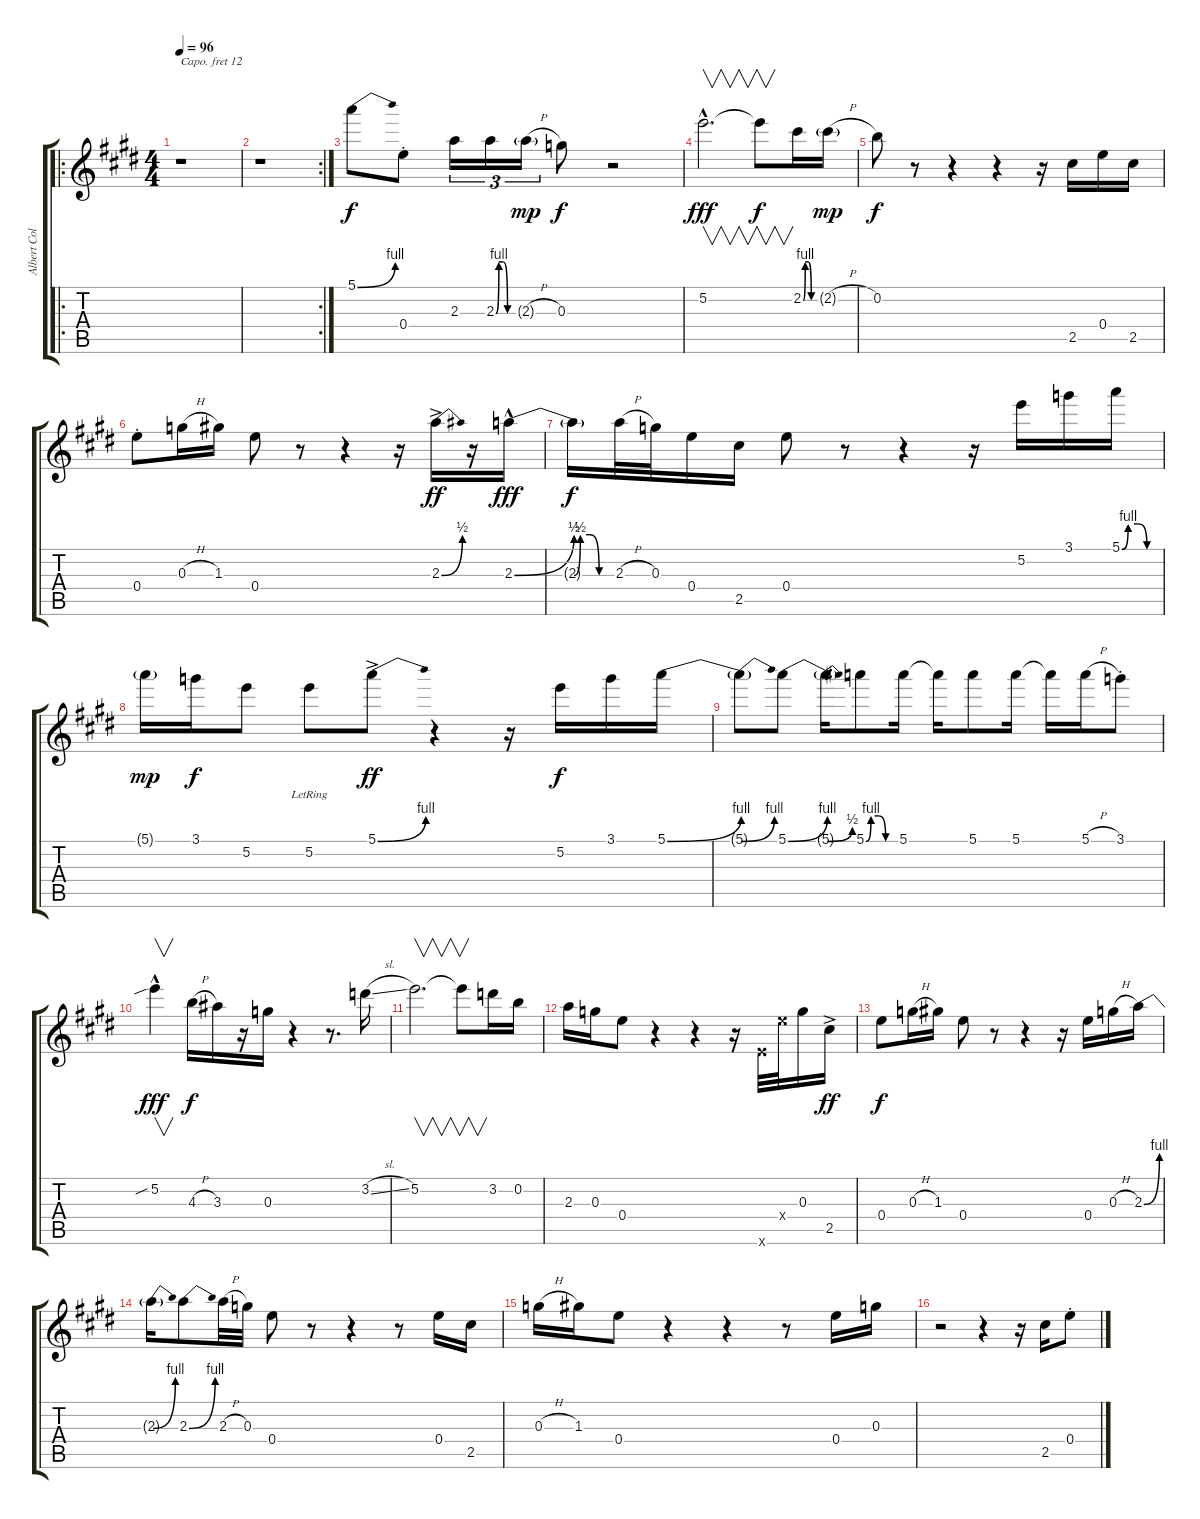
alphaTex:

\track ("Albert Collins" "Albert Col") {instrument acousticguitarsteel}
\staff {score tabs}
\capo 12
\tuning (E4 B3 G3 E3 B2 E2) {hide}
\ro
\ts (4 4)
\tempo 96
\clef g2
\ks e
r.1{dy f instrument acousticguitarsteel} |
\rc 2
\ks c#minor
r.1 |
\ks e
5.1{be (bend 0 0 60 4)}.8 0.4{st}.8 2.3.16{tu (3 2)} 2.3{be (custom 0 0 10 4 25 4 40 0 60 0)}.16{tu (3 2)} 2.3{h g}.16{tu (3 2) dy mp} 0.3.8{dy f} r.2 |
\ks c#minor
5.2{hac}.2{v d dy fff} 5.2{t}.8{v dy f} 2.2{be (custom 0 0 10 4 25 4 40 0 60 0)}.16 2.2{h g}.16{dy mp} |
0.2.8{dy f} r.8 r.4 r.4 r.16 2.5.16 0.4.16 2.5.16 |
0.4{st}.8 0.3{h}.16 1.3.16 0.4.8 r.8 r.4 r.16 2.3{be (bend 0 0 60 2) ac}.16{dy ff} r.16 2.3{be (bend 0 0 60 2) hac}.16{dy fff} |
2.3{be (custom 0 0 10 2 25 2 40 0 60 0) t}.16{dy f} 2.3{h}.32 0.3.32 0.4.16 2.5.16 0.4.8 r.8 r.4 r.16 5.2.16 3.1.16 5.1{be (custom 0 0 10 4 25 4 40 0 60 0)}.16 |
5.1{g}.16{dy mp} 3.1.16{dy f} 5.2.8 5.2{lr}.8 5.1{be (bend 0 0 60 4) ac}.8{dy ff} r.4 r.16 5.2.16{dy f} 3.1.16 5.1{be (bend 0 0 60 4)}.16 |
5.1{be (bend 0 0 60 4) t}.8 5.1{be (bend 0 0 60 4)}.8 5.1{be (bend 0 0 60 2) t}.16 5.1{be (custom 0 0 10 4 25 4 40 0 60 0)}.8 5.1.16 5.1{t}.16 5.1.8 5.1.16 5.1{t}.16 5.1{h}.16 3.1{st}.8 |
5.2{sib hac}.4{v dy fff} 4.3{h}.16{dy f} 3.3.16 r.16 0.3.16 r.4 r.8{d} 3.2{sl}.16 |
5.2.2{v d} 5.2{t}.8{v} 3.2.16 0.2.16 |
2.3.16 0.3.16 0.4.8 r.4 r.4 r.16 0.6{x}.32 0.4{x}.32 0.3.16 2.5{ac}.16{dy ff} |
0.4.8{dy f} 0.3{h}.16 1.3.16 0.4.8 r.8 r.4 r.16 0.4.16 0.3{h}.16 2.3{be (bend 0 0 60 4)}.16 |
2.3{be (bend 0 0 60 4) t}.16 2.3{be (bend 0 0 60 4)}.8 2.3{h}.32 0.3.32 0.4.8 r.8 r.4 r.8 0.4.16 2.5.16 |
0.3{h}.16 1.3.16 0.4.8 r.4 r.4 r.8 0.4.16 0.3.16 |
r.2 r.4 r.16 2.5.16 0.4{st}.8
